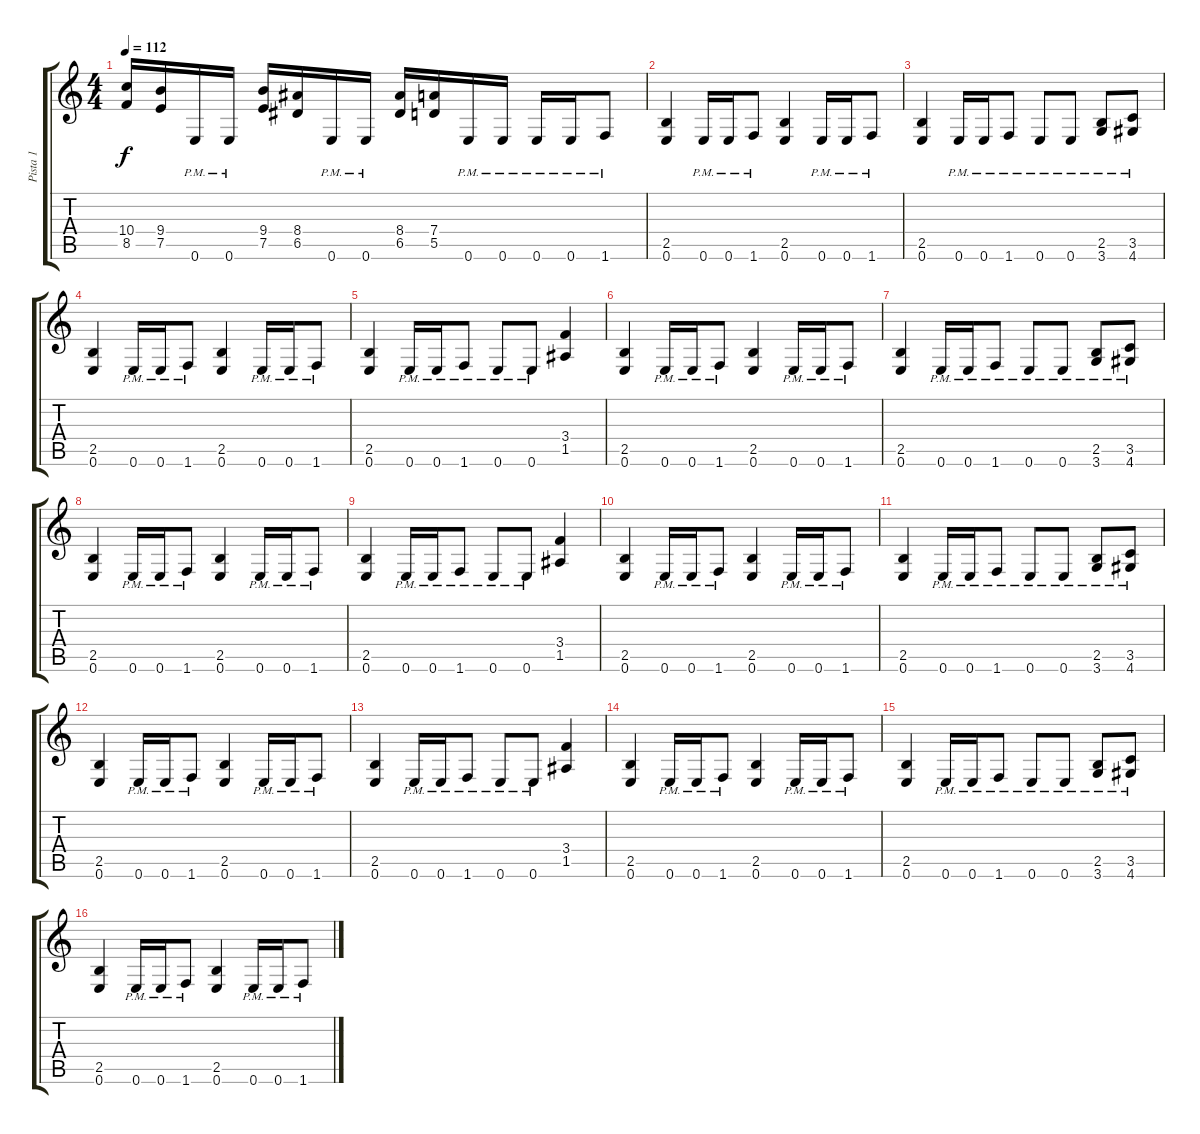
\track ("Pista 1" "Pista 1") {instrument distortionguitar}
\staff {score tabs}
\tuning (E4 B3 G3 D3 A2 E2) {hide}
\ts (4 4)
\tempo 112
\clef g2
\ks c
(10.4 8.5).16{dy f} (9.4 7.5).16 0.6{pm}.16 0.6{pm}.16 (9.4 7.5).16 (8.4 6.5).16 0.6{pm}.16 0.6{pm}.16 (8.4 6.5).16 (7.4 5.5).16 0.6{pm}.16 0.6{pm}.16 0.6{pm}.16 0.6{pm}.16 1.6{pm}.8 |
(2.5 0.6).4 0.6{pm}.16 0.6{pm}.16 1.6{pm}.8 (2.5 0.6).4 0.6{pm}.16 0.6{pm}.16 1.6{pm}.8 |
(2.5 0.6).4 0.6{pm}.16 0.6{pm}.16 1.6{pm}.8 0.6{pm}.8 0.6{pm}.8 (2.5{pm} 3.6{pm}).8 (3.5{pm} 4.6{pm}).8 |
(2.5 0.6).4 0.6{pm}.16 0.6{pm}.16 1.6{pm}.8 (2.5 0.6).4 0.6{pm}.16 0.6{pm}.16 1.6{pm}.8 |
(2.5 0.6).4 0.6{pm}.16 0.6{pm}.16 1.6{pm}.8 0.6{pm}.8 0.6{pm}.8 (3.4 1.5).4 |
(2.5 0.6).4 0.6{pm}.16 0.6{pm}.16 1.6{pm}.8 (2.5 0.6).4 0.6{pm}.16 0.6{pm}.16 1.6{pm}.8 |
(2.5 0.6).4 0.6{pm}.16 0.6{pm}.16 1.6{pm}.8 0.6{pm}.8 0.6{pm}.8 (2.5{pm} 3.6{pm}).8 (3.5{pm} 4.6{pm}).8 |
(2.5 0.6).4 0.6{pm}.16 0.6{pm}.16 1.6{pm}.8 (2.5 0.6).4 0.6{pm}.16 0.6{pm}.16 1.6{pm}.8 |
(2.5 0.6).4 0.6{pm}.16 0.6{pm}.16 1.6{pm}.8 0.6{pm}.8 0.6{pm}.8 (3.4 1.5).4 |
(2.5 0.6).4 0.6{pm}.16 0.6{pm}.16 1.6{pm}.8 (2.5 0.6).4 0.6{pm}.16 0.6{pm}.16 1.6{pm}.8 |
(2.5 0.6).4 0.6{pm}.16 0.6{pm}.16 1.6{pm}.8 0.6{pm}.8 0.6{pm}.8 (2.5{pm} 3.6{pm}).8 (3.5{pm} 4.6{pm}).8 |
(2.5 0.6).4 0.6{pm}.16 0.6{pm}.16 1.6{pm}.8 (2.5 0.6).4 0.6{pm}.16 0.6{pm}.16 1.6{pm}.8 |
(2.5 0.6).4 0.6{pm}.16 0.6{pm}.16 1.6{pm}.8 0.6{pm}.8 0.6{pm}.8 (3.4 1.5).4 |
(2.5 0.6).4 0.6{pm}.16 0.6{pm}.16 1.6{pm}.8 (2.5 0.6).4 0.6{pm}.16 0.6{pm}.16 1.6{pm}.8 |
(2.5 0.6).4 0.6{pm}.16 0.6{pm}.16 1.6{pm}.8 0.6{pm}.8 0.6{pm}.8 (2.5{pm} 3.6{pm}).8 (3.5{pm} 4.6{pm}).8 |
(2.5 0.6).4 0.6{pm}.16 0.6{pm}.16 1.6{pm}.8 (2.5 0.6).4 0.6{pm}.16 0.6{pm}.16 1.6{pm}.8
